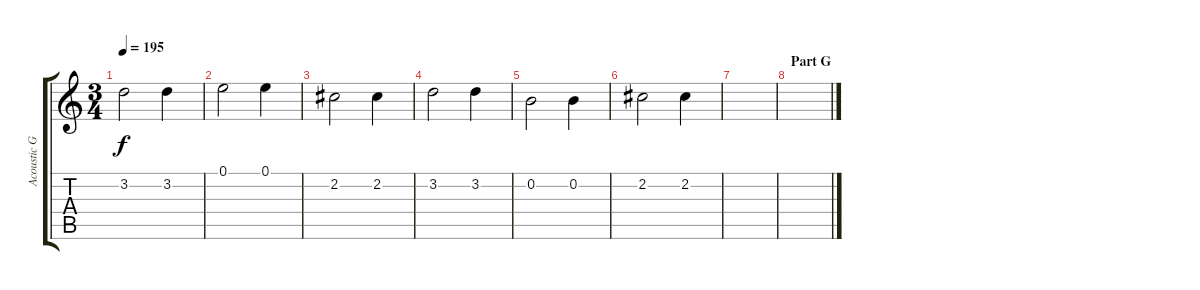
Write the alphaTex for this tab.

\track ("Acoustic Guitar" "Acoustic G") {instrument acousticguitarnylon}
\staff {score tabs}
\tuning (E4 B3 G3 D3 A2 E2) {hide}
\ts (3 4)
\tempo 195
\clef g2
\ks c
3.2.2{dy f} 3.2.4 |
0.1.2 0.1.4 |
2.2.2 2.2.4 |
3.2.2 3.2.4 |
0.2.2 0.2.4 |
2.2.2 2.2.4 |
|
\section ("" "Part G")
